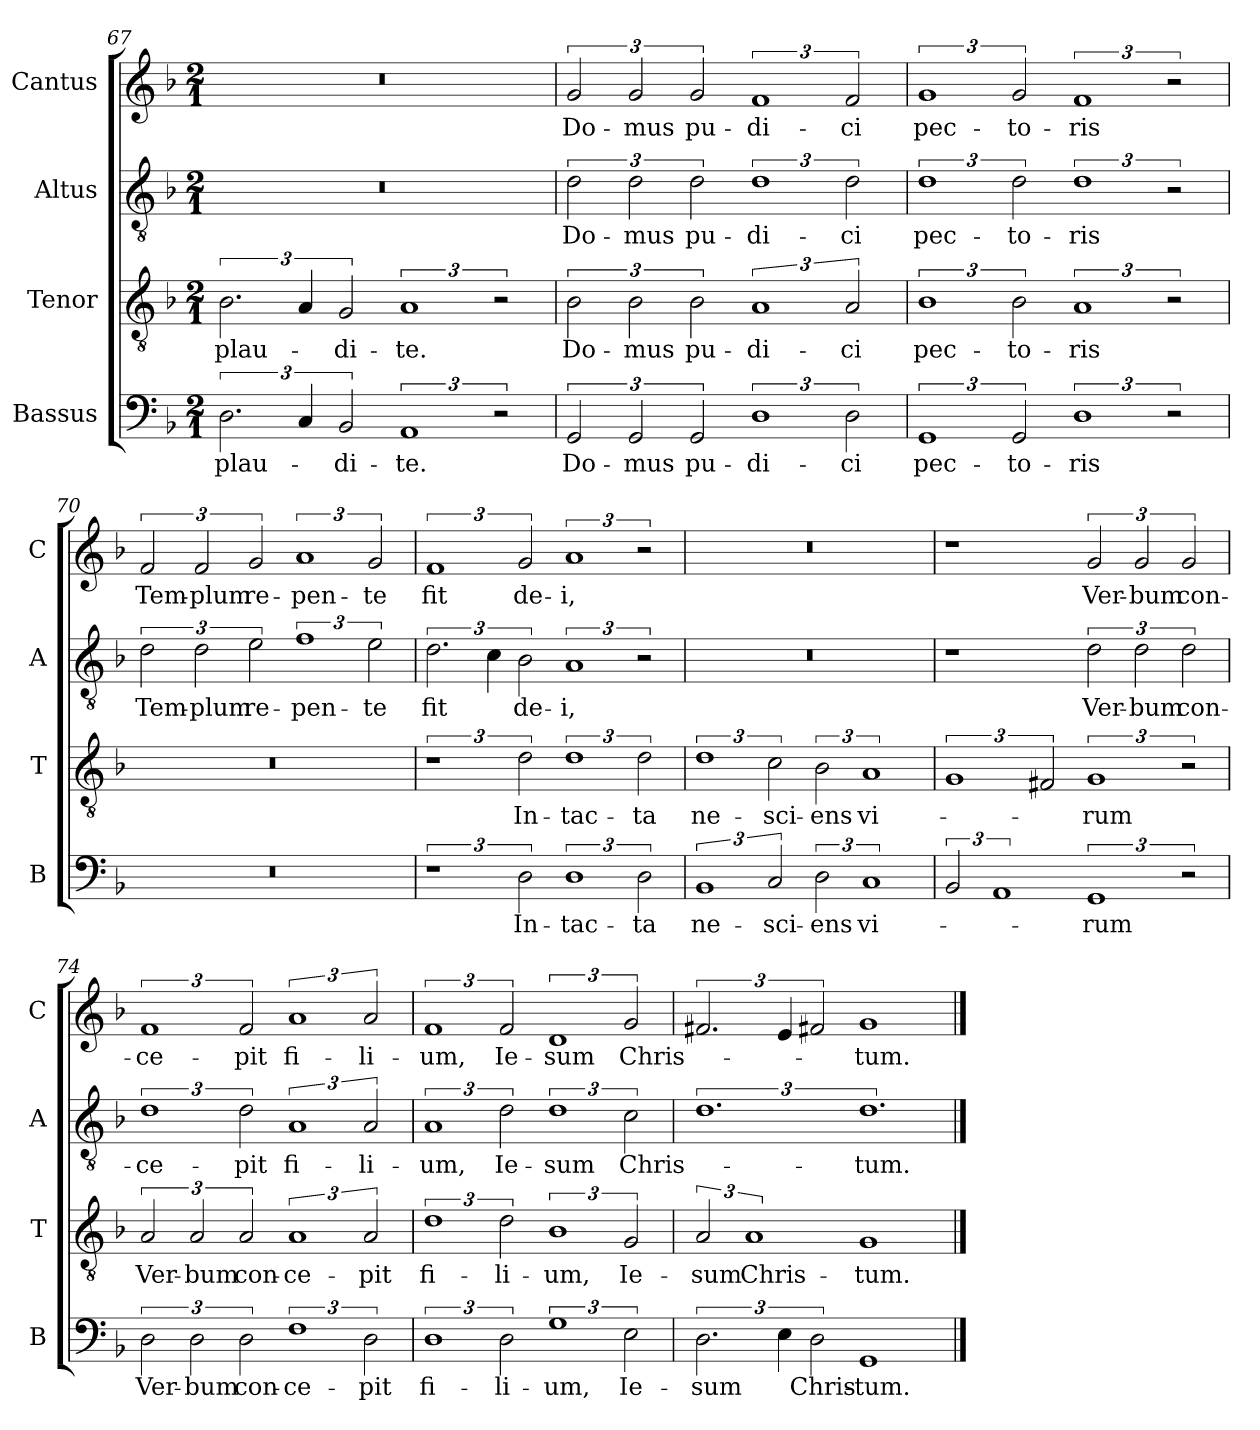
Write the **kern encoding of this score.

**kern	**text	**kern	**text	**kern	**text	**kern	**text
*part4	*part4	*part3	*part3	*part2	*part2	*part1	*part1
*staff4	*staff4	*staff3	*staff3	*staff2	*staff2	*staff1	*staff1
*I"Bassus	*	*I"Tenor	*	*I"Altus	*	*I"Cantus	*
*I'B	*	*I'T	*	*I'A	*	*I'C	*
*clefF4	*	*clefGv2	*	*clefGv2	*	*clefG2	*
*k[b-]	*	*k[b-]	*	*k[b-]	*	*k[b-]	*
*F:	*	*F:	*	*F:	*	*F:	*
*M2/1	*	*M2/1	*	*M2/1	*	*M2/1	*
=67	=67	=67	=67	=67	=67	=67	=67
3.D	plau-	3.B-	plau-	0r	.	0r	.
6C	.	6A	.	.	.	.	.
3BB-	-di-	3G	-di-	.	.	.	.
3%2AA	-te.	3%2A	-te.	.	.	.	.
3r	.	3r	.	.	.	.	.
=68	=68	=68	=68	=68	=68	=68	=68
3GG	Do-	3B-	Do-	3d	Do-	3g	Do-
3GG	-mus	3B-	-mus	3d	-mus	3g	-mus
3GG	pu-	3B-	pu-	3d	pu-	3g	pu-
3%2D	-di-	3%2A	-di-	3%2d	-di-	3%2f	-di-
3D	-ci	3A	-ci	3d	-ci	3f	-ci
!!LO:LB:g=z
=69	=69	=69	=69	=69	=69	=69	=69
3%2GG	pec-	3%2B-	pec-	3%2d	pec-	3%2g	pec-
3GG	-to-	3B-	-to-	3d	-to-	3g	-to-
3%2D	-ris	3%2A	-ris	3%2d	-ris	3%2f	-ris
3r	.	3r	.	3r	.	3r	.
=70	=70	=70	=70	=70	=70	=70	=70
0r	.	0r	.	3d	Tem-	3f	Tem-
.	.	.	.	3d	-plum	3f	-plum
.	.	.	.	3e	re-	3g	re-
.	.	.	.	3%2f	-pen-	3%2a	-pen-
.	.	.	.	3e	-te	3g	-te
=71	=71	=71	=71	=71	=71	=71	=71
3%2r	.	3%2r	.	3.d	fit	3%2f	fit
.	.	.	.	6c	.	.	.
!	!LO:LY:i	!	!LO:LY:i	!	!	!	!
3D	In-	3d	In-	3B-	de-	3g	de-
!	!LO:LY:i	!	!LO:LY:i	!	!	!	!
3%2D	-tac-	3%2d	-tac-	3%2A	-i,	3%2a	-i,
!	!LO:LY:i	!	!LO:LY:i	!	!	!	!
3D	-ta	3d	-ta	3r	.	3r	.
=72	=72	=72	=72	=72	=72	=72	=72
!	!LO:LY:i	!	!LO:LY:i	!	!	!	!
3%2BB-	ne-	3%2d	ne-	0r	.	0r	.
!	!LO:LY:i	!	!LO:LY:i	!	!	!	!
3C	-sci-	3c	-sci-	.	.	.	.
!	!LO:LY:i	!	!LO:LY:i	!	!	!	!
3D	-ens	3B-	-ens	.	.	.	.
!	!LO:LY:i	!	!LO:LY:i	!	!	!	!
3%2C	vi-	3%2A	vi-	.	.	.	.
!!LO:LB:g=z
=73	=73	=73	=73	=73	=73	=73	=73
3BB-	.	3%2G	.	1r	.	1r	.
3%2AA	.	.	.	.	.	.	.
.	.	3F#X	.	.	.	.	.
!	!LO:LY:i	!	!LO:LY:i	!	!	!	!
3%2GG	-rum	3%2G	-rum	3d	Ver-	3g	Ver-
.	.	.	.	3d	-bum	3g	-bum
3r	.	3r	.	3d	con-	3g	con-
=74	=74	=74	=74	=74	=74	=74	=74
3D	Ver-	3A	Ver-	3%2d	-ce-	3%2f	-ce-
3D	-bum	3A	-bum	.	.	.	.
3D	con-	3A	con-	3d	-pit	3f	-pit
3%2F	-ce-	3%2A	-ce-	3%2A	fi-	3%2a	fi-
3D	-pit	3A	-pit	3A	-li-	3a	-li-
=75	=75	=75	=75	=75	=75	=75	=75
3%2D	fi-	3%2d	fi-	3%2A	-um,	3%2f	-um,
3D	-li-	3d	-li-	3d	Ie-	3f	Ie-
3%2G	-um,	3%2B-	-um,	3%2d	-sum	3%2d	-sum
3E	Ie-	3G	Ie-	3c	Chris-	3g	Chris-
!!LO:LB:g=z
=76	=76	=76	=76	=76	=76	=76	=76
3.D	-sum	3A	-sum	3%2.d	.	3.f#X	.
.	.	3%2A	Chris-	.	.	.	.
6E	.	.	.	.	.	6e	.
3D	Chris-	.	.	.	.	3f#X	.
1GG	-tum.	1G	-tum.	3%2.d	-tum.	1g	-tum.
==	==	==	==	==	==	==	==
*-	*-	*-	*-	*-	*-	*-	*-
